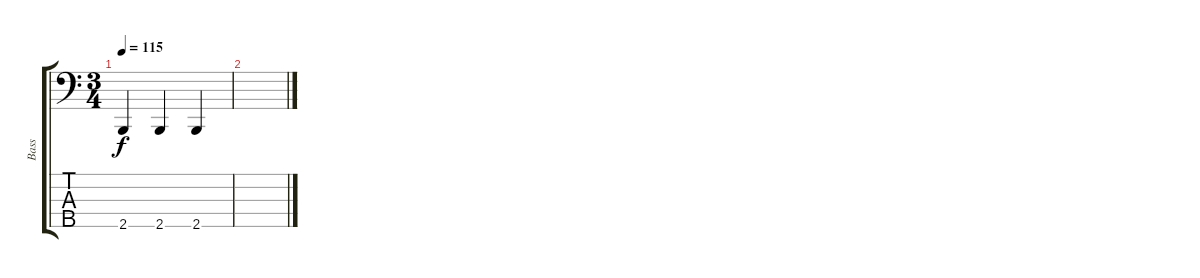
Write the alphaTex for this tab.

\track ("Bass" "Bass") {instrument slapbass1}
\staff {score tabs}
\tuning (F2 C2 G1 D1 A0) {hide}
\ts (3 4)
\tempo 115
\clef f4
\ks c
2.5.4{dy f} 2.5.4 2.5.4 |
\section ("" "")
